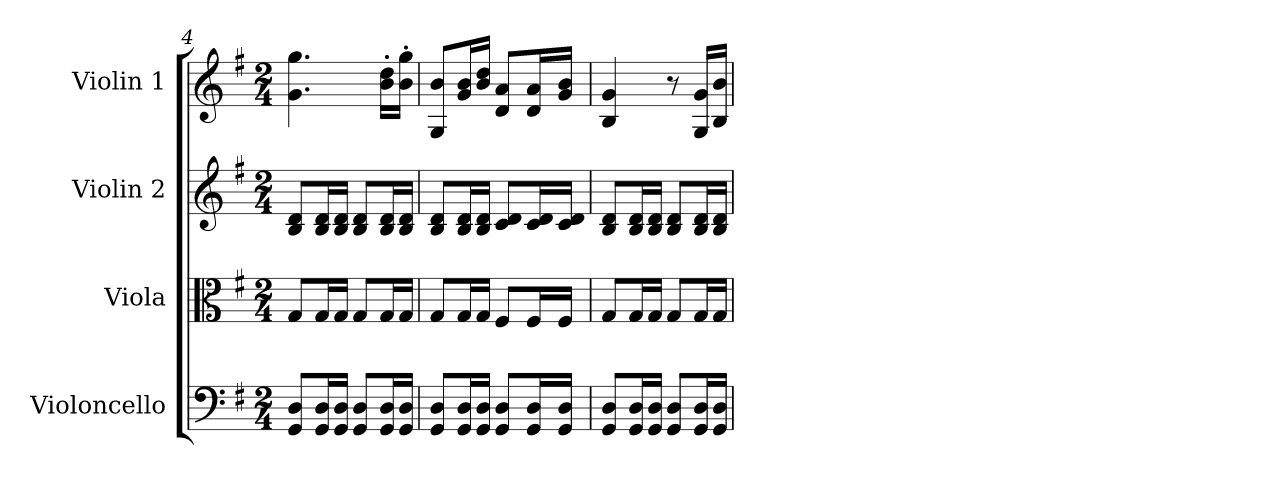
**kern	**kern	**kern	**kern
*part4	*part3	*part2	*part1
*staff4	*staff3	*staff2	*staff1
*I"Violoncello	*I"Viola	*I"Violin 2	*I"Violin 1
*I'Vc	*I'Vla	*I'Vln	*I'Vln
*clefF4	*clefC3	*clefG2	*clefG2
*k[f#]	*k[f#]	*k[f#]	*k[f#]
*M2/4	*M2/4	*M2/4	*M2/4
=4	=4	=4	=4
8GG/ 8D/L	8G/L	8B/ 8d/L	4.g\ 4.gg\
16GG/ 16D/L	16G/L	16B/ 16d/L	.
16GG/ 16D/JJ	16G/JJ	16B/ 16d/JJ	.
8GG/ 8D/L	8G/L	8B/ 8d/L	.
16GG/ 16D/L	16G/L	16B/ 16d/L	16b\' 16dd\'LL
16GG/ 16D/JJ	16G/JJ	16B/ 16d/JJ	16b\' 16gg\'JJ
=5	=5	=5	=5
8GG/ 8D/L	8G/L	8B/ 8d/L	8G/ 8b/L
16GG/ 16D/L	16G/L	16B/ 16d/L	16g/ 16b/L
16GG/ 16D/JJ	16G/JJ	16B/ 16d/JJ	16b/ 16dd/JJ
8GG/ 8D/L	8F#/L	8c/ 8d/L	8d/ 8a/L
16GG/ 16D/L	16F#/L	16c/ 16d/L	16d/ 16a/L
16GG/ 16D/JJ	16F#/JJ	16c/ 16d/JJ	16g/ 16b/JJ
!!LO:LB:g=z
=6	=6	=6	=6
8GG/ 8D/L	8G/L	8B/ 8d/L	4B/ 4g/
16GG/ 16D/L	16G/L	16B/ 16d/L	.
16GG/ 16D/JJ	16G/JJ	16B/ 16d/JJ	.
8GG/ 8D/L	8G/L	8B/ 8d/L	8r
16GG/ 16D/L	16G/L	16B/ 16d/L	16G/ 16g/LL
16GG/ 16D/JJ	16G/JJ	16B/ 16d/JJ	16B/ 16b/JJ
=	=	=	=
*-	*-	*-	*-
